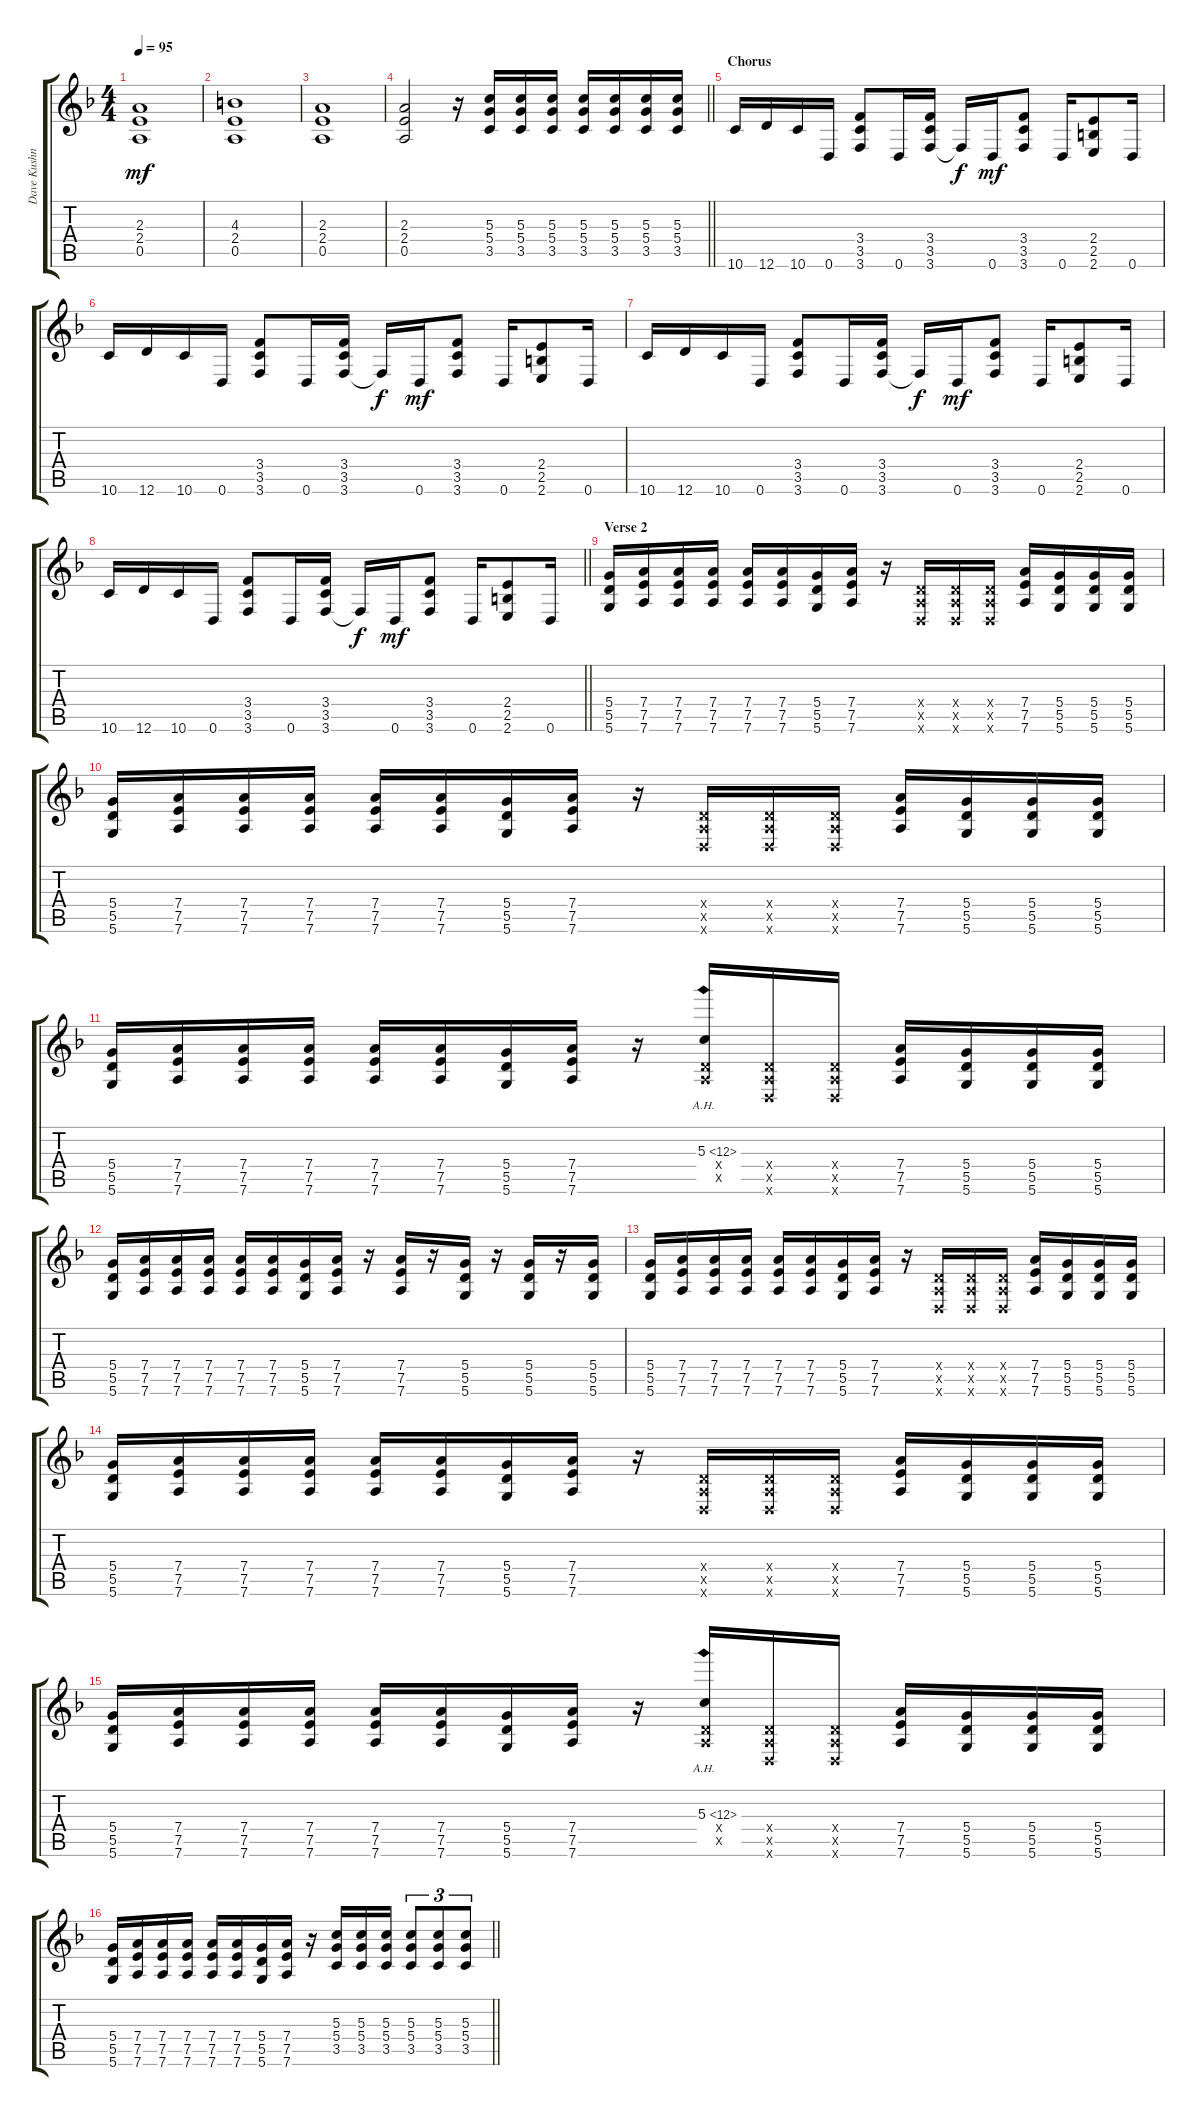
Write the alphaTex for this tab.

\track ("Dave Kushner" "Dave Kushn") {instrument overdrivenguitar}
\staff {score tabs}
\tuning (E4 B3 G3 D3 A2 D2) {hide}
\ts (4 4)
\tempo 95
\clef g2
\ks dminor
(2.3 2.4 0.5).1{dy mf volume 8 instrument overdrivenguitar} |
(4.3 2.4 0.5).1 |
(2.3 2.4 0.5).1{volume 8 instrument overdrivenguitar} |
\barLineRight lightlight
(2.3 2.4 0.5).2 r.16 (5.3 5.4 3.5).16{volume 13 instrument overdrivenguitar} (5.3 5.4 3.5).16 (5.3 5.4 3.5).16 (5.3 5.4 3.5).16 (5.3 5.4 3.5).16 (5.3 5.4 3.5).16 (5.3 5.4 3.5).16 |
\section ("" "Chorus")
10.6.16 12.6.16 10.6.16 0.6.16 (3.4 3.5 3.6).8 0.6.16 (3.4 3.5 3.6).16 3.6{t}.16{dy f} 0.6.16{dy mf} (3.4 3.5 3.6).8 0.6.16 (2.4 2.5 2.6).8 0.6.16 |
10.6.16 12.6.16 10.6.16 0.6.16 (3.4 3.5 3.6).8 0.6.16 (3.4 3.5 3.6).16 3.6{t}.16{dy f} 0.6.16{dy mf} (3.4 3.5 3.6).8 0.6.16 (2.4 2.5 2.6).8 0.6.16 |
10.6.16 12.6.16 10.6.16 0.6.16 (3.4 3.5 3.6).8 0.6.16 (3.4 3.5 3.6).16 3.6{t}.16{dy f} 0.6.16{dy mf} (3.4 3.5 3.6).8 0.6.16 (2.4 2.5 2.6).8 0.6.16 |
\barLineRight lightlight
10.6.16 12.6.16 10.6.16 0.6.16 (3.4 3.5 3.6).8 0.6.16 (3.4 3.5 3.6).16 3.6{t}.16{dy f} 0.6.16{dy mf} (3.4 3.5 3.6).8 0.6.16 (2.4 2.5 2.6).8 0.6.16 |
\section ("" "Verse 2")
(5.4 5.5 5.6).16 (7.4 7.5 7.6).16 (7.4 7.5 7.6).16 (7.4 7.5 7.6).16 (7.4 7.5 7.6).16 (7.4 7.5 7.6).16 (5.4 5.5 5.6).16 (7.4 7.5 7.6).16 r.16 (0.4{x} 0.5{x} 0.6{x}).16 (0.4{x} 0.5{x} 0.6{x}).16 (0.4{x} 0.5{x} 0.6{x}).16 (7.4 7.5 7.6).16 (5.4 5.5 5.6).16 (5.4 5.5 5.6).16 (5.4 5.5 5.6).16 |
(5.4 5.5 5.6).16 (7.4 7.5 7.6).16 (7.4 7.5 7.6).16 (7.4 7.5 7.6).16 (7.4 7.5 7.6).16 (7.4 7.5 7.6).16 (5.4 5.5 5.6).16 (7.4 7.5 7.6).16 r.16 (0.4{x} 0.5{x} 0.6{x}).16 (0.4{x} 0.5{x} 0.6{x}).16 (0.4{x} 0.5{x} 0.6{x}).16 (7.4 7.5 7.6).16 (5.4 5.5 5.6).16 (5.4 5.5 5.6).16 (5.4 5.5 5.6).16 |
(5.4 5.5 5.6).16 (7.4 7.5 7.6).16 (7.4 7.5 7.6).16 (7.4 7.5 7.6).16 (7.4 7.5 7.6).16 (7.4 7.5 7.6).16 (5.4 5.5 5.6).16 (7.4 7.5 7.6).16 r.16 (5.3{ah 7} 0.4{x} 0.5{x}).16 (0.4{x} 0.5{x} 0.6{x}).16 (0.4{x} 0.5{x} 0.6{x}).16 (7.4 7.5 7.6).16 (5.4 5.5 5.6).16 (5.4 5.5 5.6).16 (5.4 5.5 5.6).16 |
(5.4 5.5 5.6).16 (7.4 7.5 7.6).16 (7.4 7.5 7.6).16 (7.4 7.5 7.6).16 (7.4 7.5 7.6).16 (7.4 7.5 7.6).16 (5.4 5.5 5.6).16 (7.4 7.5 7.6).16 r.16 (7.4 7.5 7.6).16 r.16 (5.4 5.5 5.6).16 r.16 (5.4 5.5 5.6).16 r.16 (5.4 5.5 5.6).16 |
(5.4 5.5 5.6).16 (7.4 7.5 7.6).16 (7.4 7.5 7.6).16 (7.4 7.5 7.6).16 (7.4 7.5 7.6).16 (7.4 7.5 7.6).16 (5.4 5.5 5.6).16 (7.4 7.5 7.6).16 r.16 (0.4{x} 0.5{x} 0.6{x}).16 (0.4{x} 0.5{x} 0.6{x}).16 (0.4{x} 0.5{x} 0.6{x}).16 (7.4 7.5 7.6).16 (5.4 5.5 5.6).16 (5.4 5.5 5.6).16 (5.4 5.5 5.6).16 |
(5.4 5.5 5.6).16 (7.4 7.5 7.6).16 (7.4 7.5 7.6).16 (7.4 7.5 7.6).16 (7.4 7.5 7.6).16 (7.4 7.5 7.6).16 (5.4 5.5 5.6).16 (7.4 7.5 7.6).16 r.16 (0.4{x} 0.5{x} 0.6{x}).16 (0.4{x} 0.5{x} 0.6{x}).16 (0.4{x} 0.5{x} 0.6{x}).16 (7.4 7.5 7.6).16 (5.4 5.5 5.6).16 (5.4 5.5 5.6).16 (5.4 5.5 5.6).16 |
(5.4 5.5 5.6).16 (7.4 7.5 7.6).16 (7.4 7.5 7.6).16 (7.4 7.5 7.6).16 (7.4 7.5 7.6).16 (7.4 7.5 7.6).16 (5.4 5.5 5.6).16 (7.4 7.5 7.6).16 r.16 (5.3{ah 7} 0.4{x} 0.5{x}).16 (0.4{x} 0.5{x} 0.6{x}).16 (0.4{x} 0.5{x} 0.6{x}).16 (7.4 7.5 7.6).16 (5.4 5.5 5.6).16 (5.4 5.5 5.6).16 (5.4 5.5 5.6).16 |
\barLineRight lightlight
(5.4 5.5 5.6).16 (7.4 7.5 7.6).16 (7.4 7.5 7.6).16 (7.4 7.5 7.6).16 (7.4 7.5 7.6).16 (7.4 7.5 7.6).16 (5.4 5.5 5.6).16 (7.4 7.5 7.6).16 r.16 (5.3 5.4 3.5).16 (5.3 5.4 3.5).16 (5.3 5.4 3.5).16 (5.3 5.4 3.5).8{tu (3 2)} (5.3 5.4 3.5).8{tu (3 2)} (5.3 5.4 3.5).8{tu (3 2)}
